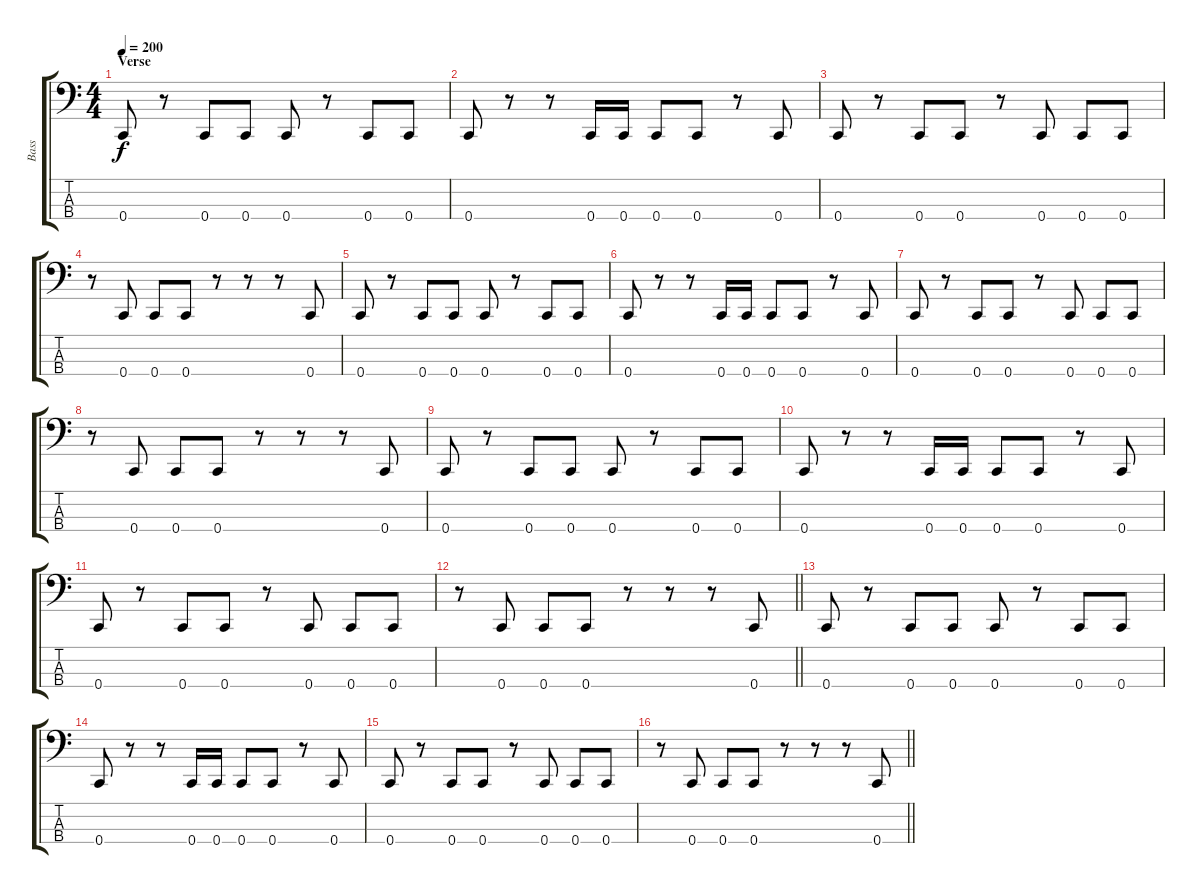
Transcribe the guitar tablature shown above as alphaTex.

\track ("Bass" "Bass") {instrument electricbasspick}
\staff {score tabs}
\tuning (F2 C2 G1 C1) {hide}
\ts (4 4)
\section ("" "Verse")
\tempo 200
\clef f4
\ks c
0.4.8{dy f} r.8 0.4.8 0.4.8 0.4.8 r.8 0.4.8 0.4.8 |
0.4.8 r.8 r.8 0.4.16 0.4.16 0.4.8 0.4.8 r.8 0.4.8 |
0.4.8 r.8 0.4.8 0.4.8 r.8 0.4.8 0.4.8 0.4.8 |
r.8 0.4.8 0.4.8 0.4.8 r.8 r.8 r.8 0.4.8 |
0.4.8 r.8 0.4.8 0.4.8 0.4.8 r.8 0.4.8 0.4.8 |
0.4.8 r.8 r.8 0.4.16 0.4.16 0.4.8 0.4.8 r.8 0.4.8 |
0.4.8 r.8 0.4.8 0.4.8 r.8 0.4.8 0.4.8 0.4.8 |
r.8 0.4.8 0.4.8 0.4.8 r.8 r.8 r.8 0.4.8 |
0.4.8 r.8 0.4.8 0.4.8 0.4.8 r.8 0.4.8 0.4.8 |
0.4.8 r.8 r.8 0.4.16 0.4.16 0.4.8 0.4.8 r.8 0.4.8 |
0.4.8 r.8 0.4.8 0.4.8 r.8 0.4.8 0.4.8 0.4.8 |
\barLineRight lightlight
r.8 0.4.8 0.4.8 0.4.8 r.8 r.8 r.8 0.4.8 |
0.4.8 r.8 0.4.8 0.4.8 0.4.8 r.8 0.4.8 0.4.8 |
0.4.8 r.8 r.8 0.4.16 0.4.16 0.4.8 0.4.8 r.8 0.4.8 |
0.4.8 r.8 0.4.8 0.4.8 r.8 0.4.8 0.4.8 0.4.8 |
\barLineRight lightlight
r.8 0.4.8 0.4.8 0.4.8 r.8 r.8 r.8 0.4.8
